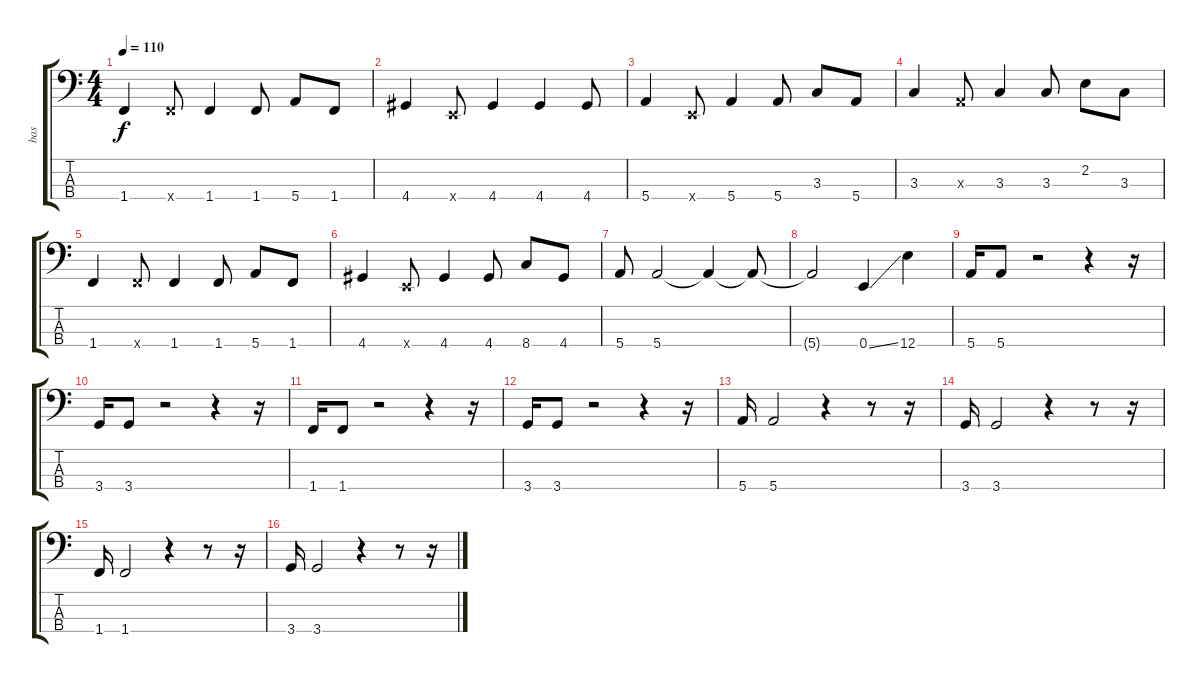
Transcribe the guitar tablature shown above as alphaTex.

\track ("bas" "bas") {instrument electricbassfinger}
\staff {score tabs}
\tuning (G2 D2 A1 E1) {hide}
\ts (4 4)
\tempo 110
\clef f4
\ks c
1.4.4{dy f} 1.4{x}.8 1.4.4 1.4.8 5.4.8 1.4.8 |
4.4.4 0.4{x}.8 4.4.4 4.4.4 4.4.8 |
5.4.4 0.4{x}.8 5.4.4 5.4.8 3.3.8 5.4.8 |
3.3.4 0.3{x}.8 3.3.4 3.3.8 2.2.8 3.3.8 |
1.4.4 1.4{x}.8 1.4.4 1.4.8 5.4.8 1.4.8 |
4.4.4 0.4{x}.8 4.4.4 4.4.8 8.4.8 4.4.8 |
5.4.8 5.4.2 5.4{t}.4 5.4{t}.8 |
5.4{t}.2 0.4{ss}.4 12.4.4 |
5.4.16 5.4.8 r.2 r.4 r.16 |
3.4.16 3.4.8 r.2 r.4 r.16 |
1.4.16 1.4.8 r.2 r.4 r.16 |
3.4.16 3.4.8 r.2 r.4 r.16 |
5.4.16 5.4.2 r.4 r.8 r.16 |
3.4.16 3.4.2 r.4 r.8 r.16 |
1.4.16 1.4.2 r.4 r.8 r.16 |
3.4.16 3.4.2 r.4 r.8 r.16
